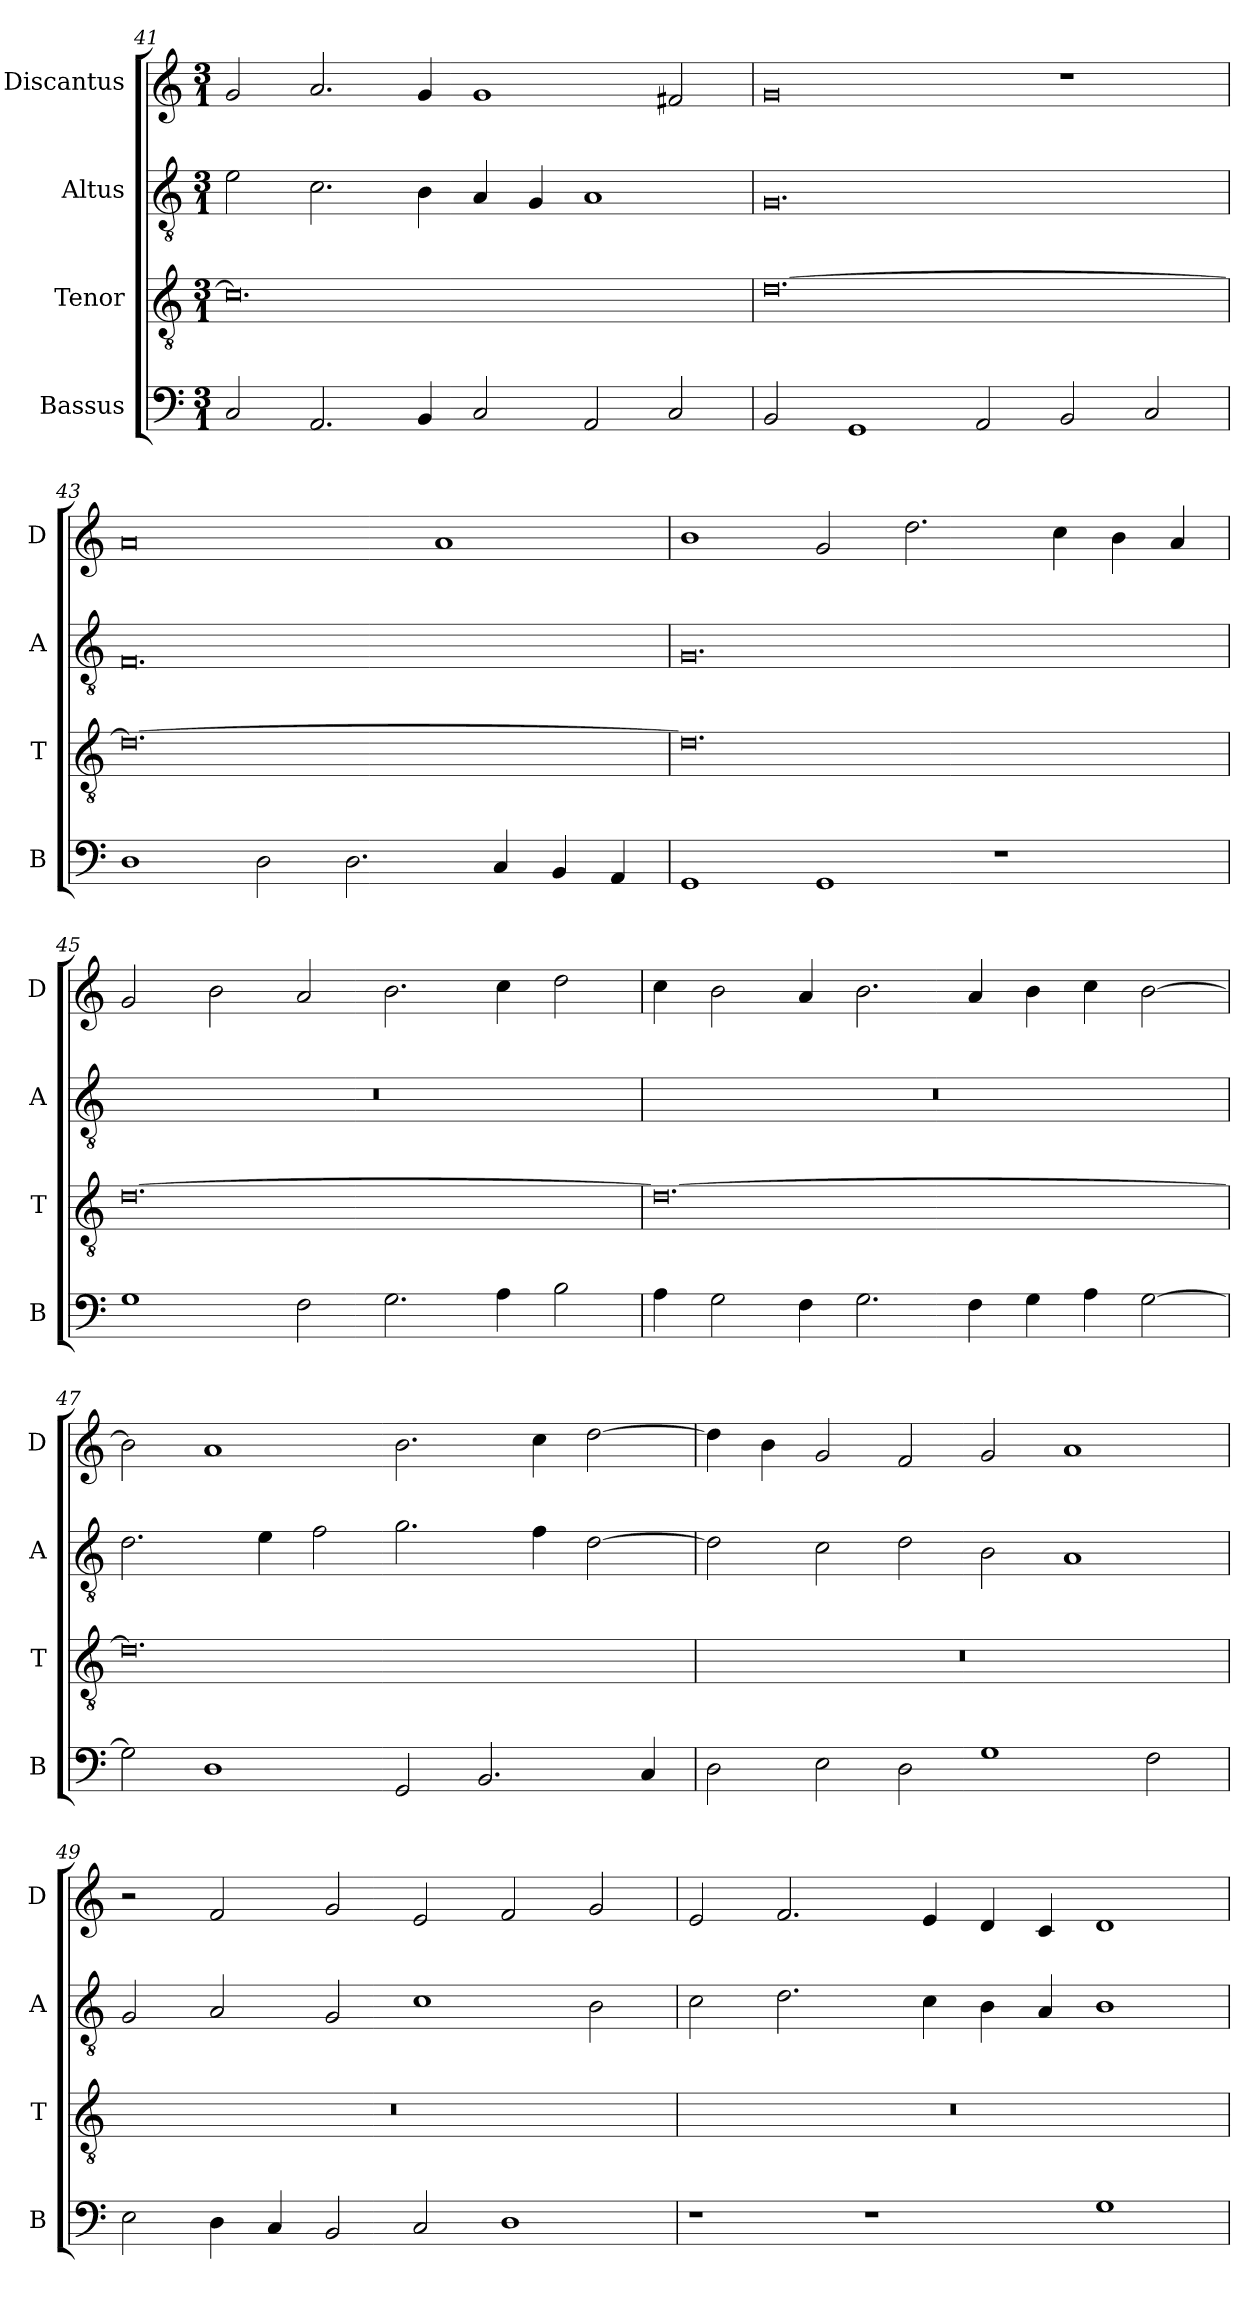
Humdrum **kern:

**kern	**kern	**kern	**kern
*part4	*part3	*part2	*part1
*staff4	*staff3	*staff2	*staff1
*I"Bassus	*I"Tenor	*I"Altus	*I"Discantus
*I'B	*I'T	*I'A	*I'D
*clefF4	*clefGv2	*clefGv2	*clefG2
*k[]	*k[]	*k[]	*k[]
*M3/1	*M3/1	*M3/1	*M3/1
=41	=41	=41	=41
2C	0.c]	2e	2g
2.AA	.	2.c	2.a
4BB	.	4B	4g
2C	.	4A	1g
.	.	4G	.
2AA	.	1A	.
2C	.	.	2f#X
=42	=42	=42	=42
2BB	[0.d	0.G	0g
1GG	.	.	.
2AA	.	.	.
2BB	.	.	1r
2C	.	.	.
=43	=43	=43	=43
1D	0.d_	0.F	0a
2D	.	.	.
2.D	.	.	.
.	.	.	1a
4C	.	.	.
4BB	.	.	.
4AA	.	.	.
=44	=44	=44	=44
1GG	0.d]	0.G	1b
1GG	.	.	2g
.	.	.	2.dd
1r	.	.	.
.	.	.	4cc
.	.	.	4b
.	.	.	4a
=45	=45	=45	=45
1G	[0.d	0.r	2g
.	.	.	2b
2F	.	.	2a
2.G	.	.	2.b
4A	.	.	4cc
2B	.	.	2dd
=46	=46	=46	=46
4A	0.d_	0.r	4cc
2G	.	.	2b
4F	.	.	4a
2.G	.	.	2.b
4F	.	.	4a
4G	.	.	4b
4A	.	.	4cc
[2G	.	.	[2b
=47	=47	=47	=47
2G]	0.d]	2.d	2b]
1D	.	.	1a
.	.	4e	.
.	.	2f	.
2GG	.	2.g	2.b
2.BB	.	.	.
.	.	4f	4cc
.	.	[2d	[2dd
4C	.	.	.
=48	=48	=48	=48
2D	0.r	2d]	4dd]
.	.	.	4b
2E	.	2c	2g
2D	.	2d	2f
1G	.	2B	2g
.	.	1A	1a
2F	.	.	.
=49	=49	=49	=49
2E	0.r	2G	2r
4D	.	2A	2f
4C	.	.	.
2BB	.	2G	2g
2C	.	1c	2e
1D	.	.	2f
.	.	2B	2g
=50	=50	=50	=50
1r	0.r	2c	2e
.	.	2.d	2.f
1r	.	.	.
.	.	4c	4e
.	.	4B	4d
.	.	4A	4c
1G	.	1B	1d
=	=	=	=
*-	*-	*-	*-
